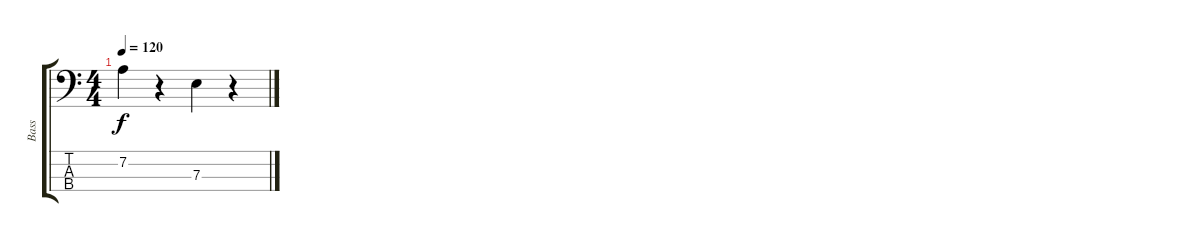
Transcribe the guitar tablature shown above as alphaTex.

\track ("Bass" "Bass") {instrument acousticbass}
\staff {score tabs}
\tuning (G2 D2 A1 E1) {hide}
\ts (4 4)
\tempo 120
\clef f4
\ks c
7.2.4{dy f} r.4 7.3.4 r.4
